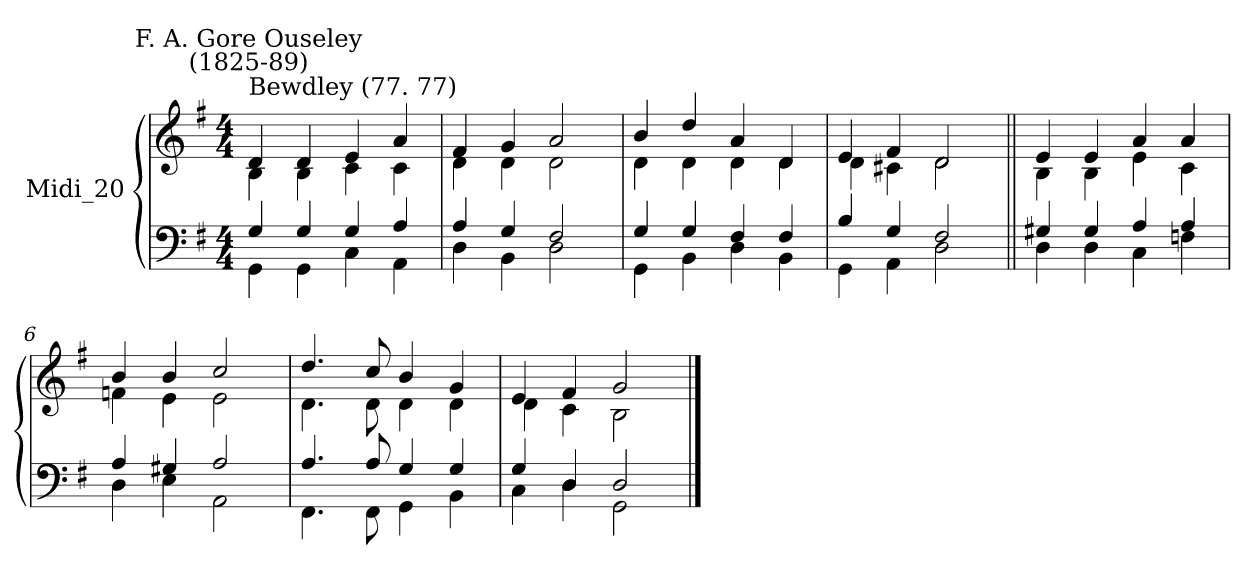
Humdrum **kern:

**kern	**kern
*part2	*part1
*staff2	*staff1
*I"Midi_20	*I"Midi_20
*clefF4	*clefG2
*k[f#]	*k[f#]
*G:	*G:
*M4/4	*M4/4
=1	=1
*^	*^
!	!	!LO:TX:a:t=Bewdley (77. 77)	!
!	!	!LO:TX:a:cj:t=F. A. Gore Ouseley\n(1825-89)	!
4G/	4GG\	4d/	4B\
4G/	4GG\	4d/	4B\
4G/	4C\	4e/	4c\
4A/	4AA\	4a/	4c\
=2	=2	=2	=2
4A/	4D\	4f#/	4d\
4G/	4BB\	4g/	4d\
2F#/	2D\	2a/	2d\
=3	=3	=3	=3
4G/	4GG\	4b/	4d\
4G/	4BB\	4dd/	4d\
4F#/	4D\	4a/	4d\
4F#/	4BB\	4d/	4d\
=4	=4	=4	=4
4B/	4GG\	4e/	4d\
4G/	4AA\	4f#/	4c#X\
2F#/	2D\	2d/	2d\
=5||	=5||	=5||	=5||
4G#X/	4D\	4e/	4B\
4G#/	4D\	4e/	4B\
4A/	4C\	4a/	4e\
4A/	4Fn\	4a/	4c\
=6	=6	=6	=6
4A/	4D\	4b/	4fn\
4G#X/	4E\	4b/	4e\
2A/	2AA\	2cc/	2e\
=7	=7	=7	=7
4.A/	4.FF#\	4.dd/	4.d\
8A/	8FF#\	8cc/	8d\
4G/	4GG\	4b/	4d\
4G/	4BB\	4g/	4d\
=8	=8	=8	=8
4G/	4C\	4e/	4d\
4D/	4D\	4f#/	4c\
2D/	2GG\	2g/	2B\
*v	*v	*	*
*	*v	*v
==	==
*-	*-
